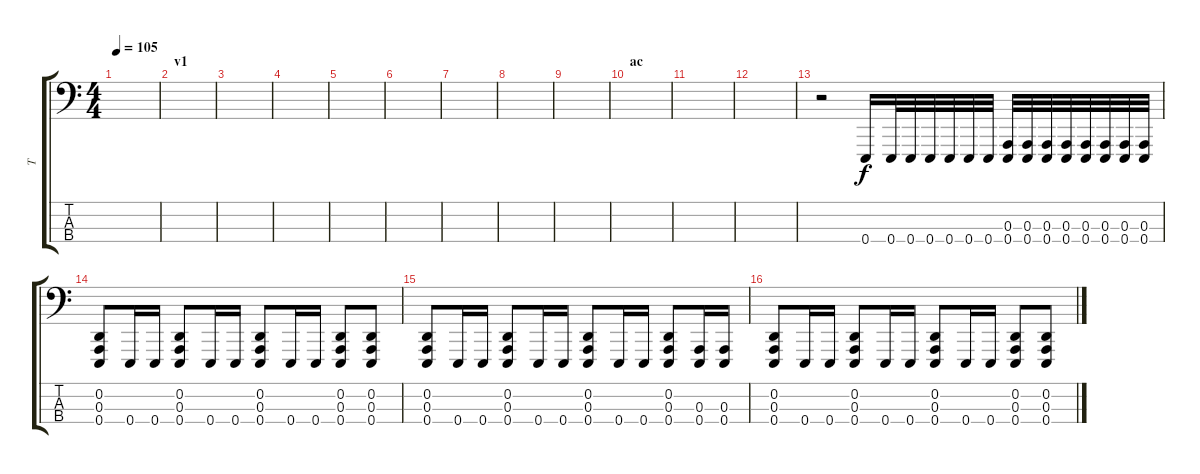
\track ("T" "T") {instrument timpani}
\staff {score tabs}
\tuning (G2 D2 A1 E1) {hide}
\ts (4 4)
\tempo 105
\clef f4
\ks c
|
\section ("" "v1")
|
|
|
|
|
|
|
|
\section ("" "ac")
|
|
|
r.2 0.4.16 0.4.32 0.4.32 0.4.32 0.4.32 0.4.32 0.4.32 (0.3 0.4).32 (0.3 0.4).32 (0.3 0.4).32 (0.3 0.4).32 (0.3 0.4).32 (0.3 0.4).32 (0.3 0.4).32 (0.3 0.4).32 |
\section ("" "")
(0.2 0.3 0.4).8 0.4.16 0.4.16 (0.2 0.3 0.4).8 0.4.16 0.4.16 (0.2 0.3 0.4).8 0.4.16 0.4.16 (0.2 0.3 0.4).8 (0.2 0.3 0.4).8 |
(0.2 0.3 0.4).8 0.4.16 0.4.16 (0.2 0.3 0.4).8 0.4.16 0.4.16 (0.2 0.3 0.4).8 0.4.16 0.4.16 (0.2 0.3 0.4).8 (0.3 0.4).16 (0.3 0.4).16 |
(0.2 0.3 0.4).8 0.4.16 0.4.16 (0.2 0.3 0.4).8 0.4.16 0.4.16 (0.2 0.3 0.4).8 0.4.16 0.4.16 (0.2 0.3 0.4).8 (0.2 0.3 0.4).8
